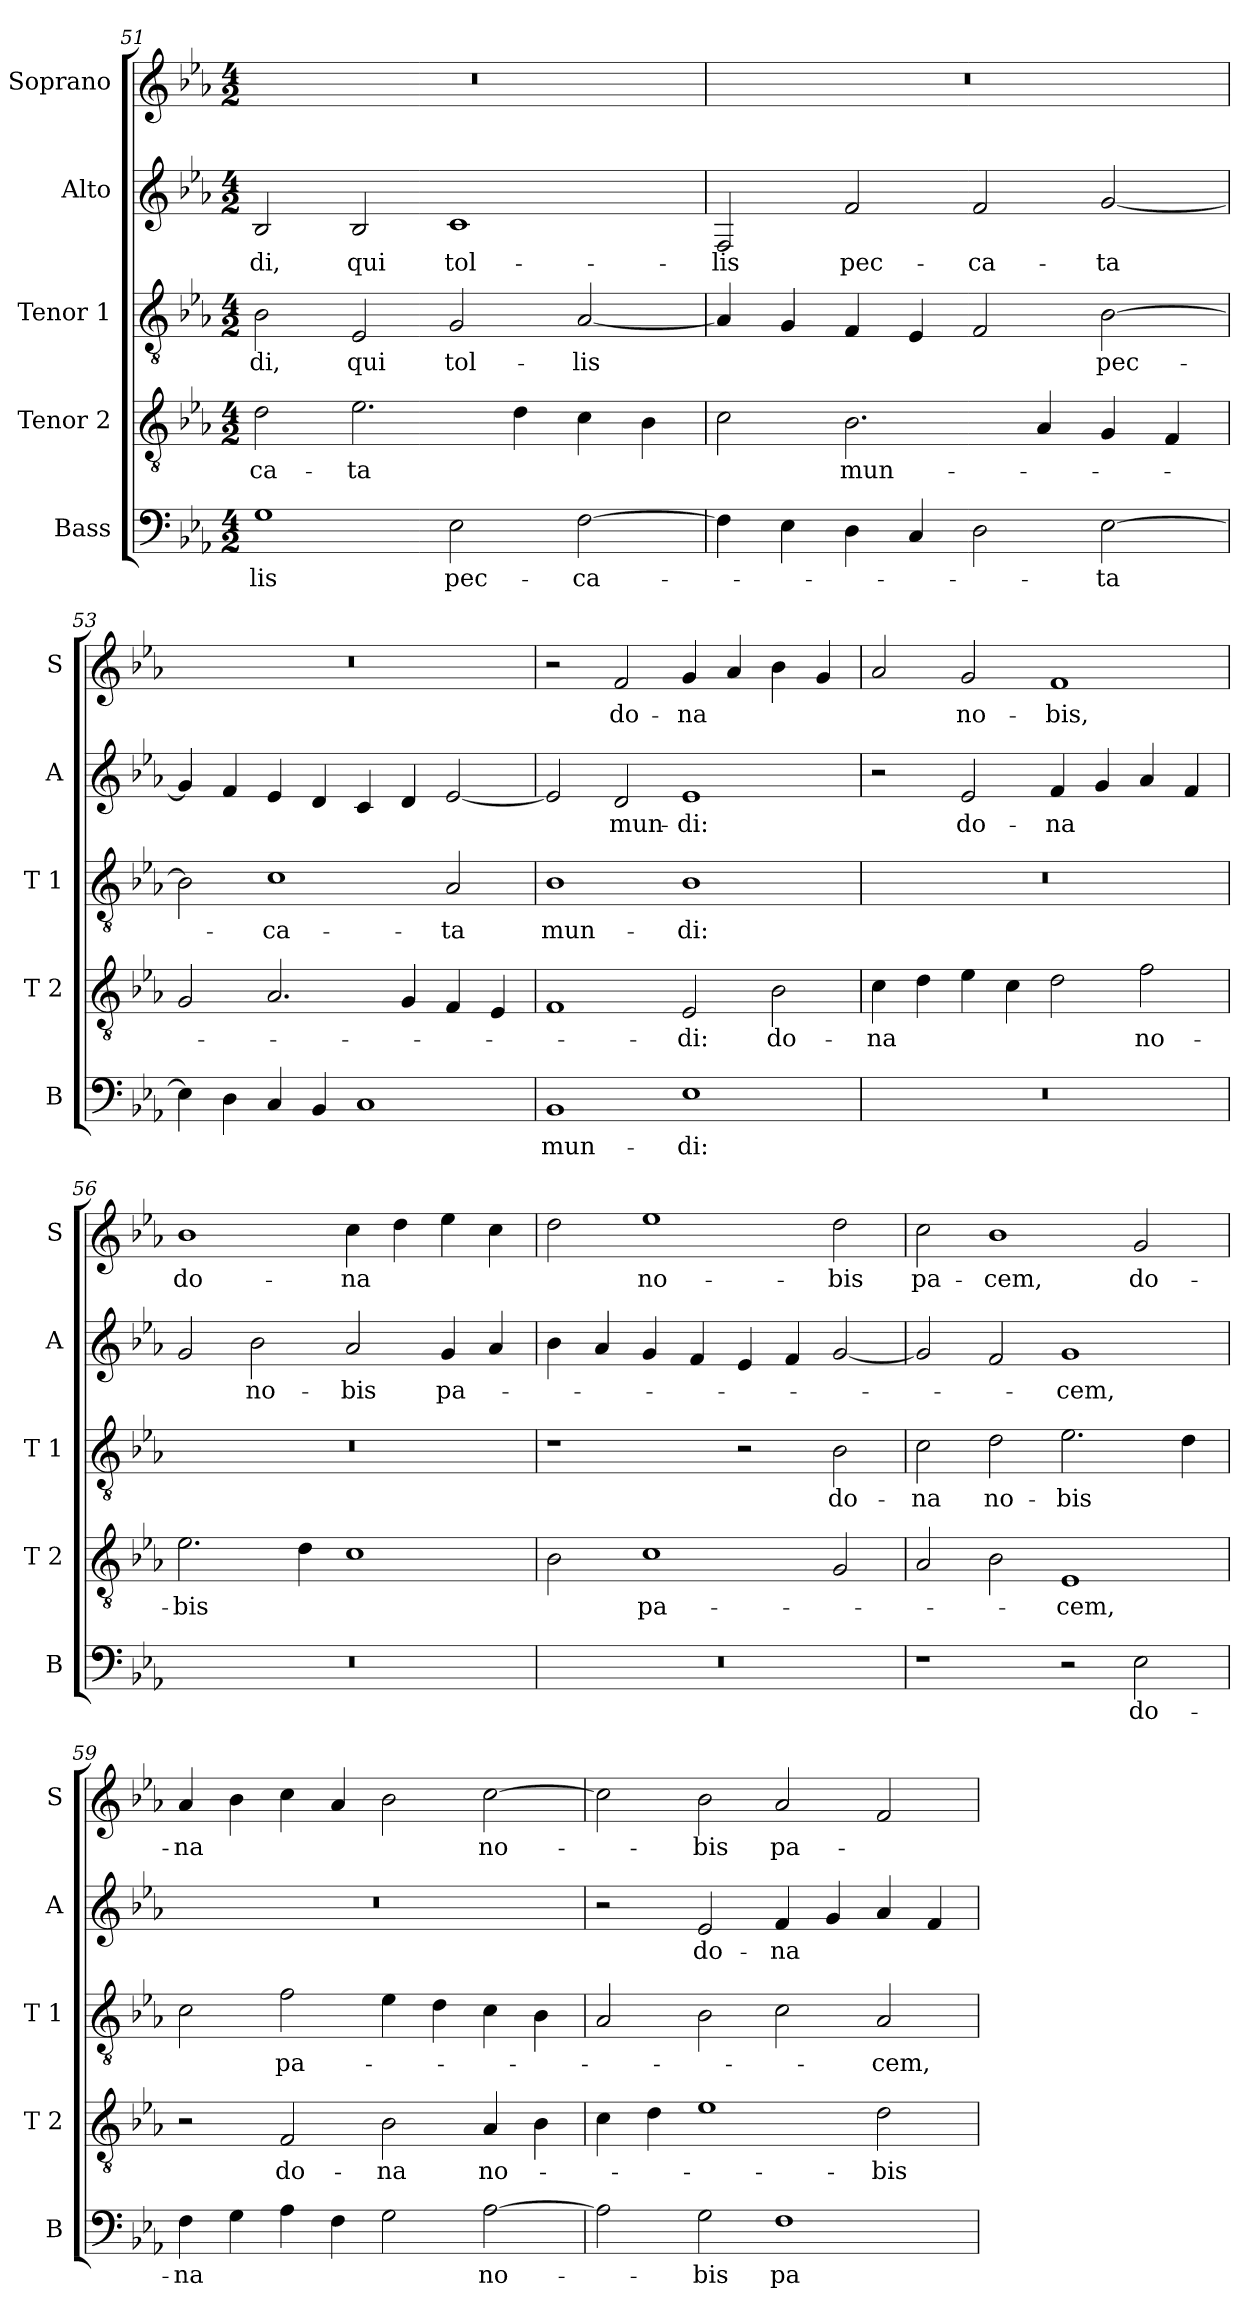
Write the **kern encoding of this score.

**kern	**text	**kern	**text	**kern	**text	**kern	**text	**kern	**text
*part5	*part5	*part4	*part4	*part3	*part3	*part2	*part2	*part1	*part1
*staff5	*staff5	*staff4	*staff4	*staff3	*staff3	*staff2	*staff2	*staff1	*staff1
*I"Bass	*	*I"Tenor 2	*	*I"Tenor 1	*	*I"Alto	*	*I"Soprano	*
*I'B	*	*I'T 2	*	*I'T 1	*	*I'A	*	*I'S	*
*clefF4	*	*clefGv2	*	*clefGv2	*	*clefG2	*	*clefG2	*
*k[b-e-a-]	*	*k[b-e-a-]	*	*k[b-e-a-]	*	*k[b-e-a-]	*	*k[b-e-a-]	*
*E-:	*	*E-:	*	*E-:	*	*E-:	*	*E-:	*
*M4/2	*	*M4/2	*	*M4/2	*	*M4/2	*	*M4/2	*
=51	=51	=51	=51	=51	=51	=51	=51	=51	=51
!	!LO:LY:b	!	!LO:LY:b	!	!LO:LY:b	!	!LO:LY:b	!	!
1G	-lis	2d\	-ca-	2B-\	-di,	2B-/	-di,	0r	.
!	!	!	!LO:LY:b	!	!LO:LY:b	!	!LO:LY:b	!	!
.	.	2.e-\	-ta	2E-/	qui	2B-/	qui	.	.
!	!LO:LY:b	!	!	!	!LO:LY:b	!	!LO:LY:b	!	!
2E-\	pec-	.	.	2G/	tol-	1c	tol-	.	.
.	.	4d\	.	.	.	.	.	.	.
!	!LO:LY:b	!	!	!	!LO:LY:b	!	!	!	!
[2F\	-ca-	4c\	.	[2A-/	-lis	.	.	.	.
.	.	4B-\	.	.	.	.	.	.	.
=52	=52	=52	=52	=52	=52	=52	=52	=52	=52
!	!	!	!	!	!	!	!LO:LY:b	!	!
4F\]	.	2c\	.	4A-/]	.	2F/	-lis	0r	.
4E-\	.	.	.	4G/	.	.	.	.	.
!	!	!	!LO:LY:b	!	!	!	!LO:LY:b	!	!
4D\	.	2.B-\	mun-	4F/	.	2f/	pec-	.	.
4C/	.	.	.	4E-/	.	.	.	.	.
!	!	!	!	!	!	!	!LO:LY:b	!	!
2D\	.	.	.	2F/	.	2f/	-ca-	.	.
.	.	4A-/	.	.	.	.	.	.	.
!	!LO:LY:b	!	!	!	!LO:LY:b	!	!LO:LY:b	!	!
[2E-\	-ta	4G/	.	[2B-\	pec-	[2g/	-ta	.	.
.	.	4F/	.	.	.	.	.	.	.
=53	=53	=53	=53	=53	=53	=53	=53	=53	=53
4E-\]	.	2G/	.	2B-\]	.	4g/]	.	0r	.
4D\	.	.	.	.	.	4f/	.	.	.
!	!	!	!	!	!LO:LY:b	!	!	!	!
4C/	.	2.A-/	.	1c	-ca-	4e-/	.	.	.
4BB-/	.	.	.	.	.	4d/	.	.	.
1C	.	.	.	.	.	4c/	.	.	.
.	.	4G/	.	.	.	4d/	.	.	.
!	!	!	!	!	!LO:LY:b	!	!	!	!
.	.	4F/	.	2A-/	-ta	[2e-/	.	.	.
.	.	4E-/	.	.	.	.	.	.	.
=54	=54	=54	=54	=54	=54	=54	=54	=54	=54
!	!LO:LY:b	!	!	!	!LO:LY:b	!	!	!	!
1BB-	mun-	1F	.	1B-	mun-	2e-/]	.	2r	.
!	!	!	!	!	!	!	!LO:LY:b	!	!LO:LY:b
.	.	.	.	.	.	2d/	mun-	2f/	do-
!	!LO:LY:b	!	!LO:LY:b	!	!LO:LY:b	!	!LO:LY:b	!	!LO:LY:b
1E-	-di:	2E-/	-di:	1B-	-di:	1e-	-di:	4g/	-na
.	.	.	.	.	.	.	.	4a-/	.
!	!	!	!LO:LY:b	!	!	!	!	!	!
.	.	2B-\	do-	.	.	.	.	4b-\	.
.	.	.	.	.	.	.	.	4g/	.
!!LO:PB:g=z
=55	=55	=55	=55	=55	=55	=55	=55	=55	=55
!	!	!	!LO:LY:b	!	!	!	!	!	!
0r	.	4c\	-na	0r	.	2r	.	2a-/	.
.	.	4d\	.	.	.	.	.	.	.
!	!	!	!	!	!	!	!LO:LY:b	!	!LO:LY:b
.	.	4e-\	.	.	.	2e-/	do-	2g/	no-
.	.	4c\	.	.	.	.	.	.	.
!	!	!	!	!	!	!	!LO:LY:b	!	!LO:LY:b
.	.	2d\	.	.	.	4f/	-na	1f	-bis,
.	.	.	.	.	.	4g/	.	.	.
!	!	!	!LO:LY:b	!	!	!	!	!	!
.	.	2f\	no-	.	.	4a-/	.	.	.
.	.	.	.	.	.	4f/	.	.	.
=56	=56	=56	=56	=56	=56	=56	=56	=56	=56
!	!	!	!LO:LY:b	!	!	!	!	!	!LO:LY:b
0r	.	2.e-\	-bis	0r	.	2g/	.	1b-	do-
!	!	!	!	!	!	!	!LO:LY:b	!	!
.	.	.	.	.	.	2b-\	no-	.	.
.	.	4d\	.	.	.	.	.	.	.
!	!	!	!	!	!	!	!LO:LY:b	!	!LO:LY:b
.	.	1c	.	.	.	2a-/	-bis	4cc\	-na
.	.	.	.	.	.	.	.	4dd\	.
!	!	!	!	!	!	!	!LO:LY:b	!	!
.	.	.	.	.	.	4g/	pa-	4ee-\	.
.	.	.	.	.	.	4a-/	.	4cc\	.
=57	=57	=57	=57	=57	=57	=57	=57	=57	=57
0r	.	2B-\	.	1r	.	4b-\	.	2dd\	.
.	.	.	.	.	.	4a-/	.	.	.
!	!	!	!LO:LY:b	!	!	!	!	!	!LO:LY:b
.	.	1c	pa-	.	.	4g/	.	1ee-	no-
.	.	.	.	.	.	4f/	.	.	.
.	.	.	.	2r	.	4e-/	.	.	.
.	.	.	.	.	.	4f/	.	.	.
!	!	!	!	!	!LO:LY:b	!	!	!	!LO:LY:b
.	.	2G/	.	2B-\	do-	[2g/	.	2dd\	-bis
=58	=58	=58	=58	=58	=58	=58	=58	=58	=58
!	!	!	!	!	!LO:LY:b	!	!	!	!LO:LY:b
1r	.	2A-/	.	2c\	-na	2g/]	.	2cc\	pa-
!	!	!	!	!	!LO:LY:b	!	!	!	!LO:LY:b
.	.	2B-\	.	2d\	no-	2f/	.	1b-	-cem,
!	!	!	!LO:LY:b	!	!LO:LY:b	!	!LO:LY:b	!	!
2r	.	1E-	-cem,	2.e-\	-bis	1g	-cem,	.	.
!	!LO:LY:b	!	!	!	!	!	!	!	!LO:LY:b
2E-\	do-	.	.	.	.	.	.	2g/	do-
.	.	.	.	4d\	.	.	.	.	.
=59	=59	=59	=59	=59	=59	=59	=59	=59	=59
!	!LO:LY:b	!	!	!	!	!	!	!	!LO:LY:b
4F\	-na	2r	.	2c\	.	0r	.	4a-/	-na
4G\	.	.	.	.	.	.	.	4b-\	.
!	!	!	!LO:LY:b	!	!LO:LY:b	!	!	!	!
4A-\	.	2F/	do-	2f\	pa-	.	.	4cc\	.
4F\	.	.	.	.	.	.	.	4a-/	.
!	!	!	!LO:LY:b	!	!	!	!	!	!
2G\	.	2B-\	-na	4e-\	.	.	.	2b-\	.
.	.	.	.	4d\	.	.	.	.	.
!	!LO:LY:b	!	!LO:LY:b	!	!	!	!	!	!LO:LY:b
[2A-\	no-	4A-/	no-	4c\	.	.	.	[2cc\	no-
.	.	4B-\	.	4B-\	.	.	.	.	.
=60	=60	=60	=60	=60	=60	=60	=60	=60	=60
2A-\]	.	4c\	.	2A-/	.	2r	.	2cc\]	.
.	.	4d\	.	.	.	.	.	.	.
!	!LO:LY:b	!	!	!	!	!	!LO:LY:b	!	!LO:LY:b
2G\	-bis	1e-	.	2B-\	.	2e-/	do-	2b-\	-bis
!	!LO:LY:b	!	!	!	!	!	!LO:LY:b	!	!LO:LY:b
1F	pa-	.	.	2c\	.	4f/	-na	2a-/	pa-
.	.	.	.	.	.	4g/	.	.	.
!	!	!	!LO:LY:b	!	!LO:LY:b	!	!	!	!
.	.	2d\	-bis	2A-/	-cem,	4a-/	.	2f/	.
.	.	.	.	.	.	4f/	.	.	.
=	=	=	=	=	=	=	=	=	=
*-	*-	*-	*-	*-	*-	*-	*-	*-	*-
